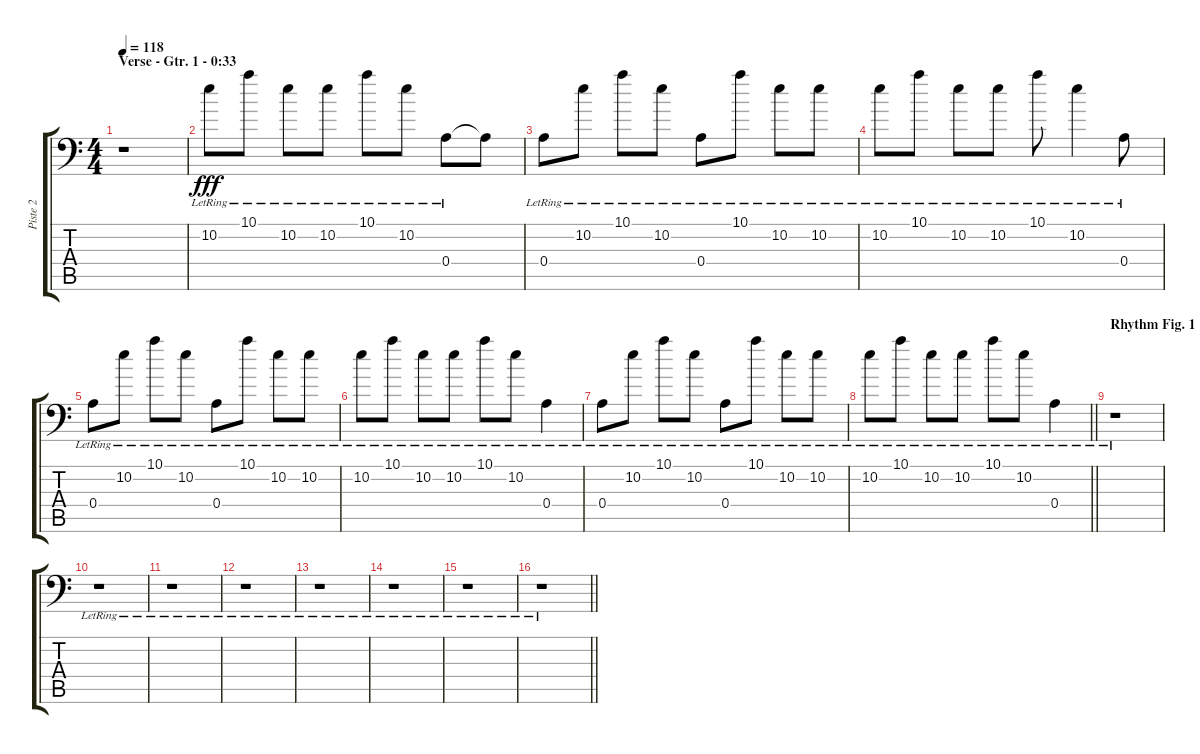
\track ("Piste 2" "Piste 2") {instrument electricguitarclean}
\staff {score tabs}
\tuning (B3 Gb3 D3 A2 E2 A1) {hide}
\ts (4 4)
\section ("" "Verse - Gtr. 1 - 0:33")
\tempo 118
\clef f4
\ks c
r.1{dy fff} |
10.2{lr}.8 10.1{lr}.8 10.2{lr}.8 10.2{lr}.8 10.1{lr}.8 10.2{lr}.8 0.4{lr}.8 0.4{t}.8 |
0.4{lr}.8 10.2{lr}.8 10.1{lr}.8 10.2{lr}.8 0.4{lr}.8 10.1{lr}.8 10.2{lr}.8 10.2{lr}.8 |
10.2{lr}.8 10.1{lr}.8 10.2{lr}.8 10.2{lr}.8 10.1{lr}.8 10.2{lr}.4 0.4{lr}.8 |
0.4{lr}.8 10.2{lr}.8 10.1{lr}.8 10.2{lr}.8 0.4{lr}.8 10.1{lr}.8 10.2{lr}.8 10.2{lr}.8 |
10.2{lr}.8 10.1{lr}.8 10.2{lr}.8 10.2{lr}.8 10.1{lr}.8 10.2{lr}.8 0.4{lr}.4 |
0.4{lr}.8 10.2{lr}.8 10.1{lr}.8 10.2{lr}.8 0.4{lr}.8 10.1{lr}.8 10.2{lr}.8 10.2{lr}.8 |
\barLineRight lightlight
10.2{lr}.8 10.1{lr}.8 10.2{lr}.8 10.2{lr}.8 10.1{lr}.8 10.2{lr}.8 0.4{lr}.4 |
\section ("" "Rhythm Fig. 1  - 0:50")
r.1 |
r.1 |
r.1 |
r.1 |
r.1 |
r.1 |
r.1 |
\barLineRight lightlight
r.1
